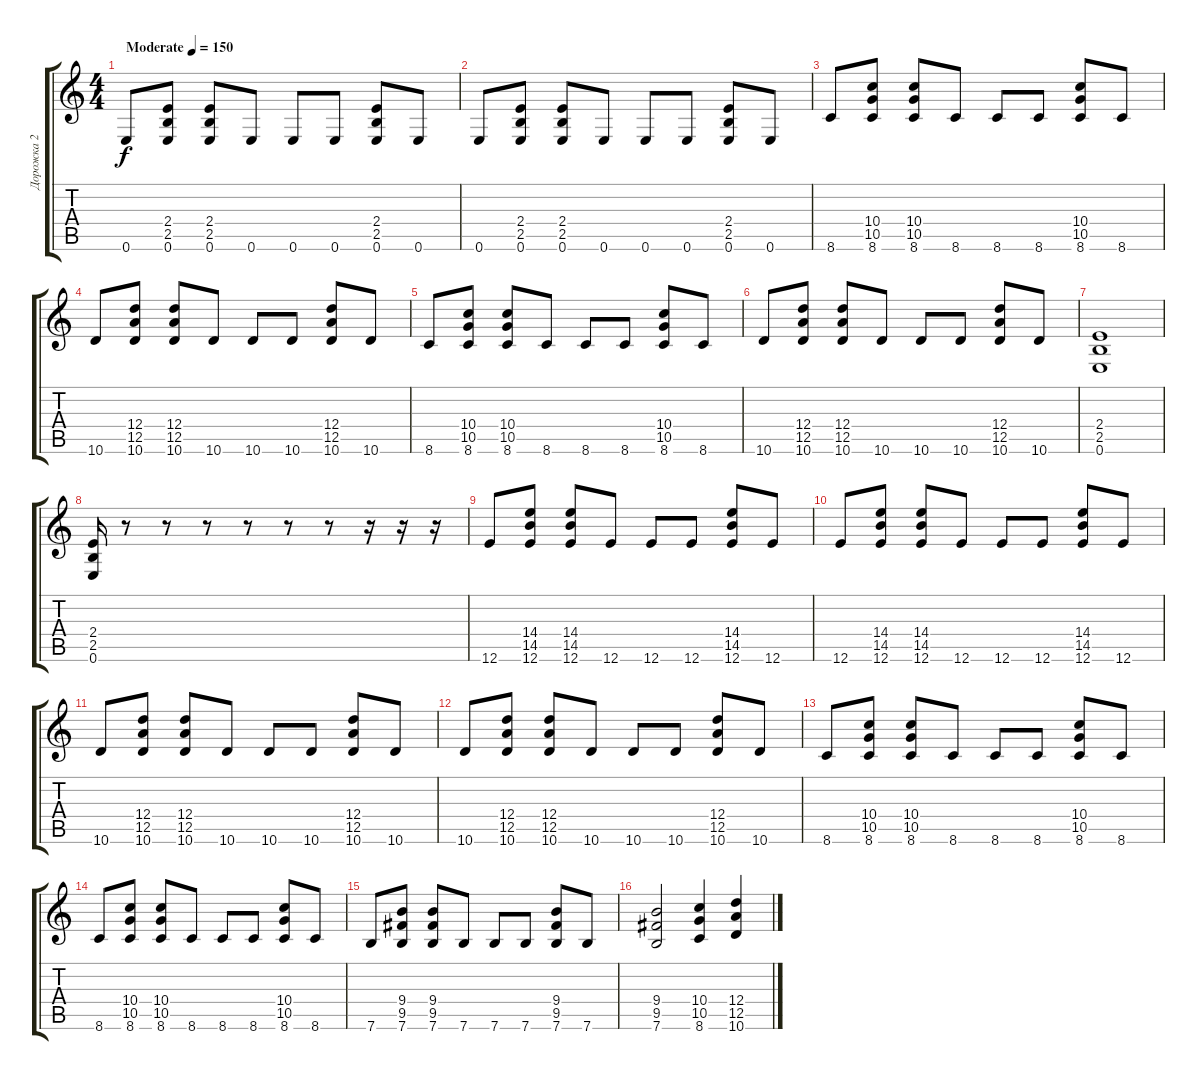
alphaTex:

\track ("Дорожка 2" "Дорожка 2") {instrument distortionguitar}
\staff {score tabs}
\tuning (E4 B3 G3 D3 A2 E2) {hide}
\ts (4 4)
\tempo (150 "Moderate")
\clef g2
\ks c
0.6.8{dy f instrument distortionguitar} (2.4 2.5 0.6).8 (2.4 2.5 0.6).8 0.6.8 0.6.8 0.6.8 (2.4 2.5 0.6).8 0.6.8 |
0.6.8 (2.4 2.5 0.6).8 (2.4 2.5 0.6).8 0.6.8 0.6.8 0.6.8 (2.4 2.5 0.6).8 0.6.8 |
8.6.8 (10.4 10.5 8.6).8 (10.4 10.5 8.6).8 8.6.8 8.6.8 8.6.8 (10.4 10.5 8.6).8 8.6.8 |
10.6.8 (12.4 12.5 10.6).8 (12.4 12.5 10.6).8 10.6.8 10.6.8 10.6.8 (12.4 12.5 10.6).8 10.6.8 |
8.6.8 (10.4 10.5 8.6).8 (10.4 10.5 8.6).8 8.6.8 8.6.8 8.6.8 (10.4 10.5 8.6).8 8.6.8 |
10.6.8 (12.4 12.5 10.6).8 (12.4 12.5 10.6).8 10.6.8 10.6.8 10.6.8 (12.4 12.5 10.6).8 10.6.8 |
(2.4 2.5 0.6).1 |
(2.4 2.5 0.6).16 r.8 r.8 r.8 r.8 r.8 r.8 r.16 r.16 r.16 |
12.6.8 (14.4 14.5 12.6).8 (14.4 14.5 12.6).8 12.6.8 12.6.8 12.6.8 (14.4 14.5 12.6).8 12.6.8 |
12.6.8 (14.4 14.5 12.6).8 (14.4 14.5 12.6).8 12.6.8 12.6.8 12.6.8 (14.4 14.5 12.6).8 12.6.8 |
10.6.8 (12.4 12.5 10.6).8 (12.4 12.5 10.6).8 10.6.8 10.6.8 10.6.8 (12.4 12.5 10.6).8 10.6.8 |
10.6.8 (12.4 12.5 10.6).8 (12.4 12.5 10.6).8 10.6.8 10.6.8 10.6.8 (12.4 12.5 10.6).8 10.6.8 |
8.6.8 (10.4 10.5 8.6).8 (10.4 10.5 8.6).8 8.6.8 8.6.8 8.6.8 (10.4 10.5 8.6).8 8.6.8 |
8.6.8 (10.4 10.5 8.6).8 (10.4 10.5 8.6).8 8.6.8 8.6.8 8.6.8 (10.4 10.5 8.6).8 8.6.8 |
7.6.8 (9.4 9.5 7.6).8 (9.4 9.5 7.6).8 7.6.8 7.6.8 7.6.8 (9.4 9.5 7.6).8 7.6.8 |
(9.4 9.5 7.6).2 (10.4 10.5 8.6).4 (12.4 12.5 10.6).4
